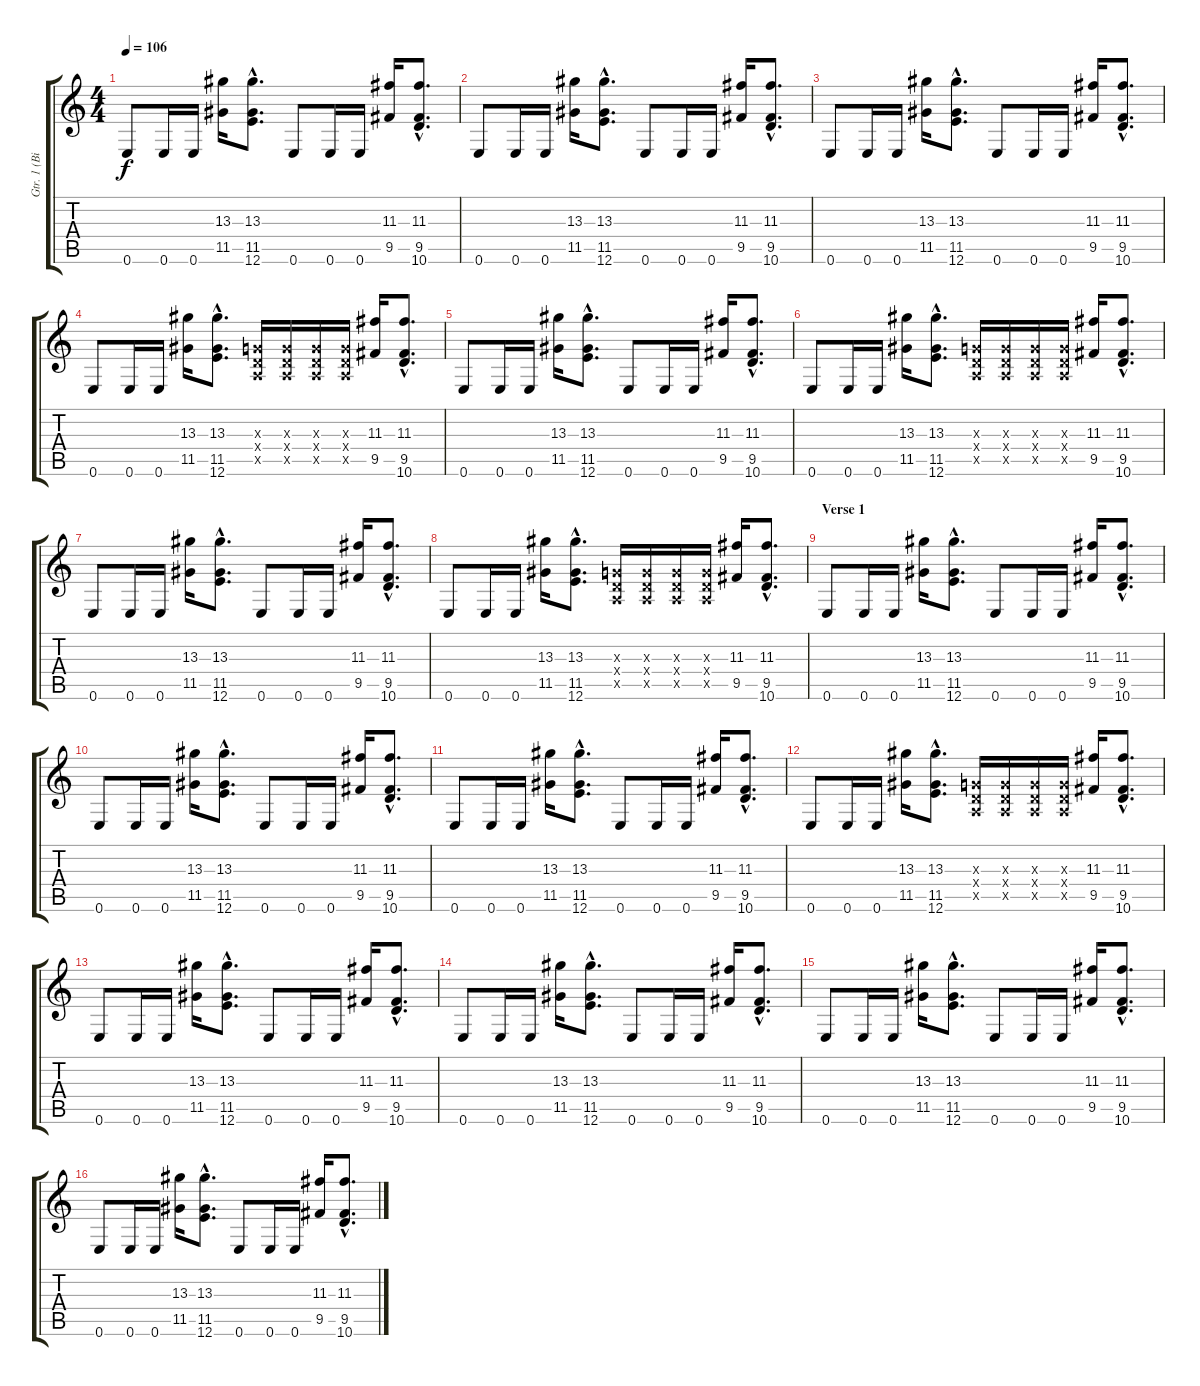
\track ("Gtr. 1 (Billy)" "Gtr. 1 (Bi") {instrument overdrivenguitar}
\staff {score tabs}
\tuning (E4 B3 G3 D3 A2 E2) {hide}
\ts (4 4)
\tempo 106
\clef g2
\ks c
0.6.8{dy f instrument overdrivenguitar} 0.6.16 0.6.16 (13.3 11.5).16 (13.3{hac} 11.5{hac} 12.6{hac}).8{d} 0.6.8 0.6.16 0.6.16 (11.3 9.5).16 (11.3{hac} 9.5{hac} 10.6{hac}).8{d} |
0.6.8 0.6.16 0.6.16 (13.3 11.5).16 (13.3{hac} 11.5{hac} 12.6{hac}).8{d} 0.6.8 0.6.16 0.6.16 (11.3 9.5).16 (11.3{hac} 9.5{hac} 10.6{hac}).8{d} |
0.6.8 0.6.16 0.6.16 (13.3 11.5).16 (13.3{hac} 11.5{hac} 12.6{hac}).8{d} 0.6.8 0.6.16 0.6.16 (11.3 9.5).16 (11.3{hac} 9.5{hac} 10.6{hac}).8{d} |
0.6.8 0.6.16 0.6.16 (13.3 11.5).16 (13.3{hac} 11.5{hac} 12.6{hac}).8{d} (0.3{x} 0.4{x} 0.5{x}).16 (0.3{x} 0.4{x} 0.5{x}).16 (0.3{x} 0.4{x} 0.5{x}).16 (0.3{x} 0.4{x} 0.5{x}).16 (11.3 9.5).16 (11.3{hac} 9.5{hac} 10.6{hac}).8{d} |
0.6.8 0.6.16 0.6.16 (13.3 11.5).16 (13.3{hac} 11.5{hac} 12.6{hac}).8{d} 0.6.8 0.6.16 0.6.16 (11.3 9.5).16 (11.3{hac} 9.5{hac} 10.6{hac}).8{d} |
0.6.8 0.6.16 0.6.16 (13.3 11.5).16 (13.3{hac} 11.5{hac} 12.6{hac}).8{d} (0.3{x} 0.4{x} 0.5{x}).16 (0.3{x} 0.4{x} 0.5{x}).16 (0.3{x} 0.4{x} 0.5{x}).16 (0.3{x} 0.4{x} 0.5{x}).16 (11.3 9.5).16 (11.3{hac} 9.5{hac} 10.6{hac}).8{d} |
0.6.8 0.6.16 0.6.16 (13.3 11.5).16 (13.3{hac} 11.5{hac} 12.6{hac}).8{d} 0.6.8 0.6.16 0.6.16 (11.3 9.5).16 (11.3{hac} 9.5{hac} 10.6{hac}).8{d} |
0.6.8 0.6.16 0.6.16 (13.3 11.5).16 (13.3{hac} 11.5{hac} 12.6{hac}).8{d} (0.3{x} 0.4{x} 0.5{x}).16 (0.3{x} 0.4{x} 0.5{x}).16 (0.3{x} 0.4{x} 0.5{x}).16 (0.3{x} 0.4{x} 0.5{x}).16 (11.3 9.5).16 (11.3{hac} 9.5{hac} 10.6{hac}).8{d} |
\section ("" "Verse 1")
0.6.8 0.6.16 0.6.16 (13.3 11.5).16 (13.3{hac} 11.5{hac} 12.6{hac}).8{d} 0.6.8 0.6.16 0.6.16 (11.3 9.5).16 (11.3{hac} 9.5{hac} 10.6{hac}).8{d} |
0.6.8 0.6.16 0.6.16 (13.3 11.5).16 (13.3{hac} 11.5{hac} 12.6{hac}).8{d} 0.6.8 0.6.16 0.6.16 (11.3 9.5).16 (11.3{hac} 9.5{hac} 10.6{hac}).8{d} |
0.6.8 0.6.16 0.6.16 (13.3 11.5).16 (13.3{hac} 11.5{hac} 12.6{hac}).8{d} 0.6.8 0.6.16 0.6.16 (11.3 9.5).16 (11.3{hac} 9.5{hac} 10.6{hac}).8{d} |
0.6.8 0.6.16 0.6.16 (13.3 11.5).16 (13.3{hac} 11.5{hac} 12.6{hac}).8{d} (0.3{x} 0.4{x} 0.5{x}).16 (0.3{x} 0.4{x} 0.5{x}).16 (0.3{x} 0.4{x} 0.5{x}).16 (0.3{x} 0.4{x} 0.5{x}).16 (11.3 9.5).16 (11.3{hac} 9.5{hac} 10.6{hac}).8{d} |
0.6.8 0.6.16 0.6.16 (13.3 11.5).16 (13.3{hac} 11.5{hac} 12.6{hac}).8{d} 0.6.8 0.6.16 0.6.16 (11.3 9.5).16 (11.3{hac} 9.5{hac} 10.6{hac}).8{d} |
0.6.8 0.6.16 0.6.16 (13.3 11.5).16 (13.3{hac} 11.5{hac} 12.6{hac}).8{d} 0.6.8 0.6.16 0.6.16 (11.3 9.5).16 (11.3{hac} 9.5{hac} 10.6{hac}).8{d} |
0.6.8 0.6.16 0.6.16 (13.3 11.5).16 (13.3{hac} 11.5{hac} 12.6{hac}).8{d} 0.6.8 0.6.16 0.6.16 (11.3 9.5).16 (11.3{hac} 9.5{hac} 10.6{hac}).8{d} |
0.6.8 0.6.16 0.6.16 (13.3 11.5).16 (13.3{hac} 11.5{hac} 12.6{hac}).8{d} 0.6.8 0.6.16 0.6.16 (11.3 9.5).16 (11.3{hac} 9.5{hac} 10.6{hac}).8{d}
